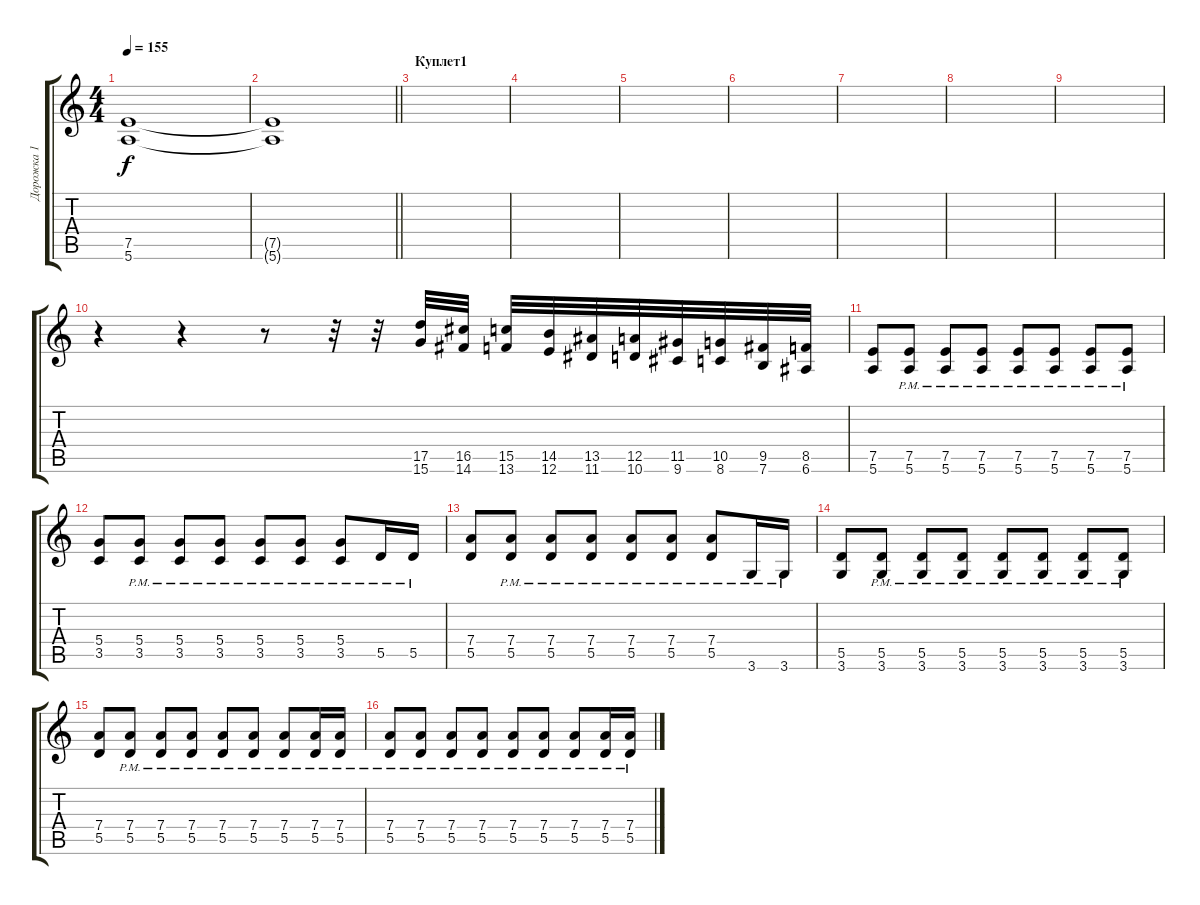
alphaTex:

\track ("Дорожка 1" "Дорожка 1") {instrument overdrivenguitar}
\staff {score tabs}
\tuning (E4 B3 G3 D3 A2 E2) {hide}
\ts (4 4)
\tempo 155
\clef g2
\ks c
(7.5{t} 5.6{t}).1{dy f} |
\barLineRight lightlight
(7.5{t} 5.6{t}).1 |
\section ("" "Куплет1")
|
|
|
|
|
|
|
r.4 r.4 r.8 r.32 r.32 (17.5 15.6).32 (16.5 14.6).32 (15.5 13.6).32 (14.5 12.6).32 (13.5 11.6).32 (12.5 10.6).32 (11.5 9.6).32 (10.5 8.6).32 (9.5 7.6).32 (8.5 6.6).32 |
(7.5 5.6).8 (7.5{pm} 5.6{pm}).8 (7.5{pm} 5.6{pm}).8 (7.5{pm} 5.6{pm}).8 (7.5{pm} 5.6{pm}).8 (7.5{pm} 5.6{pm}).8 (7.5{pm} 5.6{pm}).8 (7.5{pm} 5.6{pm}).8 |
(5.4 3.5).8 (5.4{pm} 3.5{pm}).8 (5.4{pm} 3.5{pm}).8 (5.4{pm} 3.5{pm}).8 (5.4{pm} 3.5{pm}).8 (5.4{pm} 3.5{pm}).8 (5.4{pm} 3.5{pm}).8 5.5{pm}.16 5.5{pm}.16 |
(7.4 5.5).8 (7.4{pm} 5.5{pm}).8 (7.4{pm} 5.5{pm}).8 (7.4{pm} 5.5{pm}).8 (7.4{pm} 5.5{pm}).8 (7.4{pm} 5.5{pm}).8 (7.4{pm} 5.5{pm}).8 3.6{pm}.16 3.6{pm}.16 |
(5.5 3.6).8 (5.5{pm} 3.6{pm}).8 (5.5{pm} 3.6{pm}).8 (5.5{pm} 3.6{pm}).8 (5.5{pm} 3.6{pm}).8 (5.5{pm} 3.6{pm}).8 (5.5{pm} 3.6{pm}).8 (5.5{pm} 3.6{pm}).8 |
(7.4 5.5).8 (7.4{pm} 5.5{pm}).8 (7.4{pm} 5.5{pm}).8 (7.4{pm} 5.5{pm}).8 (7.4{pm} 5.5{pm}).8 (7.4{pm} 5.5{pm}).8 (7.4{pm} 5.5{pm}).8 (7.4{pm} 5.5{pm}).16 (7.4{pm} 5.5{pm}).16 |
(7.4{pm} 5.5{pm}).8 (7.4{pm} 5.5{pm}).8 (7.4{pm} 5.5{pm}).8 (7.4{pm} 5.5{pm}).8 (7.4{pm} 5.5{pm}).8 (7.4{pm} 5.5{pm}).8 (7.4{pm} 5.5{pm}).8 (7.4{pm} 5.5{pm}).16 (7.4{pm} 5.5{pm}).16
